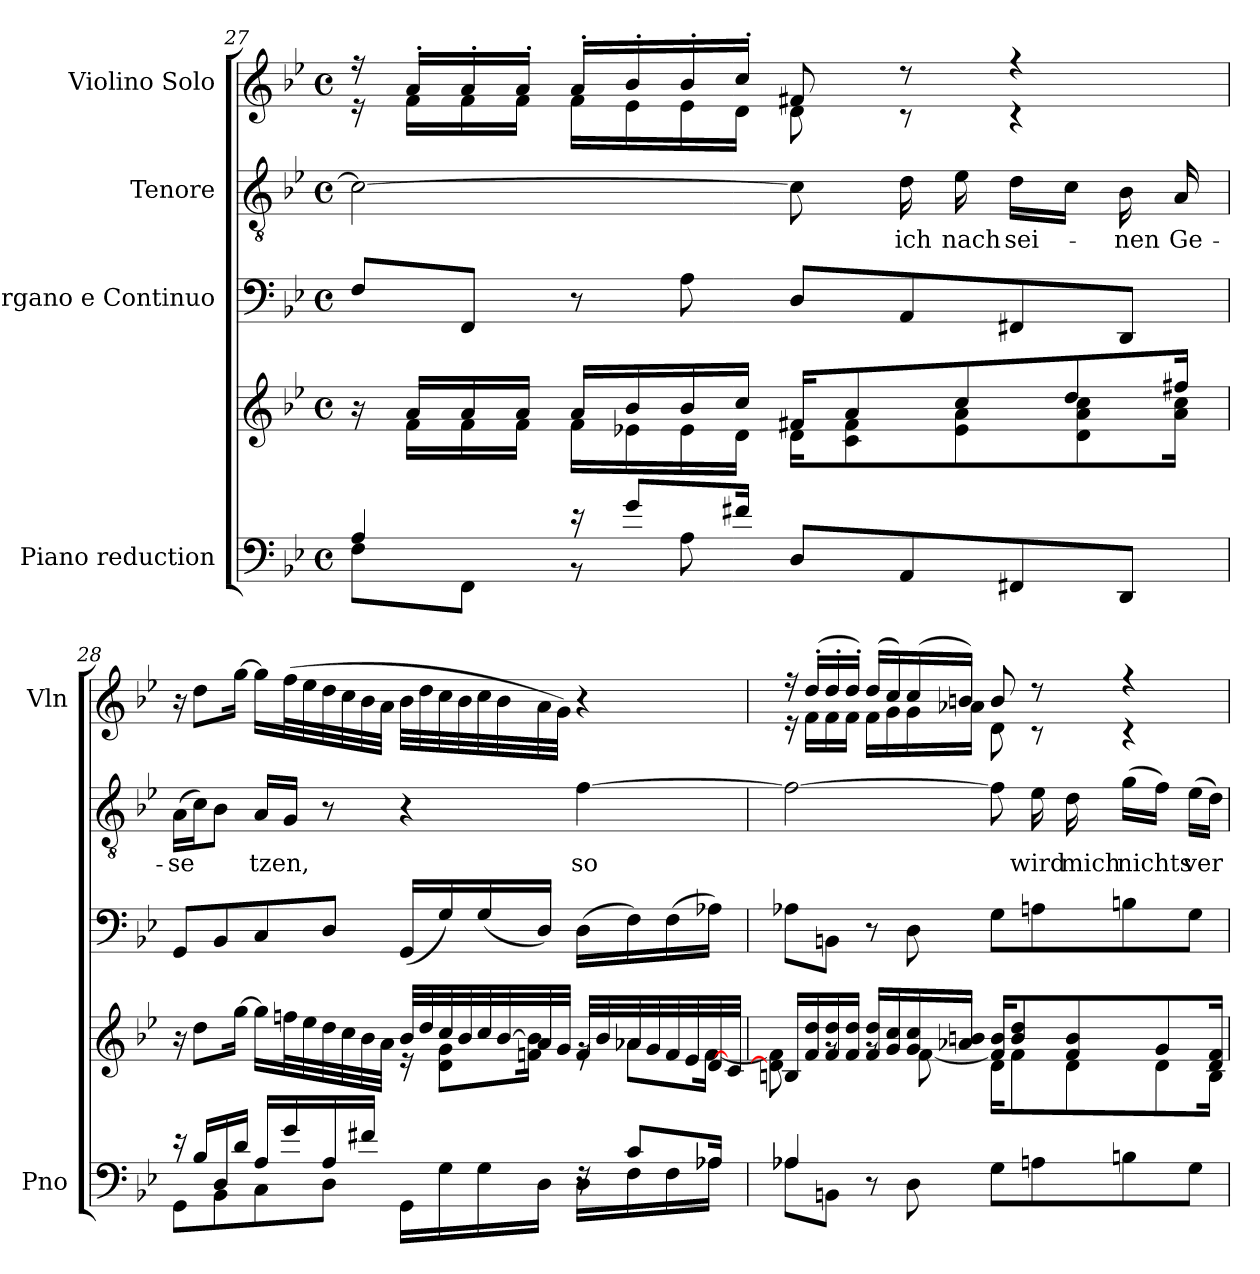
**kern	**kern	**kern	**kern	**text	**kern
*part4	*part4	*part3	*part2	*part2	*part1
*staff5	*staff4	*staff3	*staff2	*staff2	*staff1
*I"Piano reduction	*	*I"Organo e Continuo	*I"Tenore	*	*I"Violino Solo
*I'Pno	*	*	*	*	*I'Vln
!!LO:LB:g=z
*clefF4	*clefG2	*clefF4	*clefGv2	*	*clefG2
*k[b-e-]	*k[b-e-]	*k[b-e-]	*k[b-e-]	*	*k[b-e-]
*M4/4	*M4/4	*M4/4	*M4/4	*	*M4/4
*met(c)	*met(c)	*met(c)	*met(c)	*	*met(c)
=27	=27	=27	=27	=27	=27
*^	*^	*	*	*	*^
4A/	8F\L	16r	16ryy	8F/L	2c\_	.	16r	16r
.	.	16a/LL	16f\LL	.	.	.	16a'/LL	16f\LL
.	8FF\J	16a/	16f\	8FF/J	.	.	16a'/	16f\
.	.	16a/JJ	16f\JJ	.	.	.	16a'/JJ	16f\JJ
16r	8r	16a/LL	16f\LL	8r	.	.	16a'/LL	16f\LL
8g/L	.	16b-/	16e-X\	.	.	.	16b-'/	16e-\
.	8A\	16b-/	16e-\	8A\	.	.	16b-'/	16e-\
16f#X/Jk	.	16cc/JJ	16d\JJ	.	.	.	16cc'/JJ	16d\JJ
8D/L	2ryy	16f#X/KL	16d\KL	8D/L	8c\]	.	8f#X/	8d\
.	.	8a/	8c\ 8f#\	.	.	.	.	.
!	!	!	!	!	!	!LO:LY:b	!	!
8AA/	.	.	.	8AA/	16d\	ich	8r	8r
!	!	!	!	!	!	!LO:LY:b	!	!
.	.	8cc/	8e-\ 8a\	.	16e-\	nach	.	.
!	!	!	!	!	!	!LO:LY:b	!	!
8FF#X/	.	.	.	8FF#X/	16d\LL	sei-	4r	4r
.	.	8dd/	8d\ 8a\ 8cc\	.	16c\JJ	.	.	.
!	!	!	!	!	!	!LO:LY:b	!	!
8DD/J	.	.	.	8DD/J	16B-\	-nen	.	.
!	!	!	!	!	!	!LO:LY:b	!	!
.	.	16ff#X/Jk	16a\ 16cc\Jk	.	16A/	Ge-	.	.
*	*	*	*	*	*	*	*v	*v
=28	=28	=28	=28	=28	=28	=28	=28
!	!	!	!	!	!	!LO:LY:b	!
16r	8GG\L	16r	16ryy	8GG/L	(>16A\LL	-se	16r
16B-/LL	.	8dd\L	16ryy	.	16c\J)	.	8dd\L
16D/	8BB-\	.	8ryy	8BB-/	8B-\J	.	.
16d/JJ	.	[16gg\Jk	.	.	.	.	[16gg\Jk
!	!	!	!	!	!	!LO:LY:b	!
16A/LL	8C\	16gg\LL]	4ryy	8C/	16A/LL	tzen,	16gg\LL]
16g/	.	32ffn\L	.	.	16G/JJ	.	(>32ff\L
.	.	32ee-\	.	.	.	.	32ee-\
16A/	8D\J	32dd\	.	8D/J	8r	.	32dd\
.	.	32cc\	.	.	.	.	32cc\
16f#X/JJ	.	32b-\	.	.	.	.	32b-\
.	.	32a\JJJ	.	.	.	.	32a\JJJ
4ryy	16GG\LL	32b-/LLL	16r	(<16GG/LL	4r	.	32b-\LLL
.	.	32dd/	.	.	.	.	32dd\
.	16G\	32cc/	8d\ 8g\L	16G/)	.	.	32cc\
.	.	32b-/	.	.	.	.	32b-\
.	16G\	32cc/	.	(<16G/	.	.	32cc\
.	.	[32b-/	.	.	.	.	32b-\
.	16D\JJ	32a/	16fn\ 16b-\]Jk	16D/JJ)	.	.	32a\
.	.	32g/JJJ	.	.	.	.	32g\JJJ)
!	!	!	!	!	!	!LO:LY:b	!
16rF	16D\LL	32f/LLL	16rg	(>16D\LL	[4f\	so	4r
.	.	32b-/	.	.	.	.	.
8c/L	16F\	32a-X/	8a-\L	16F\)	.	.	.
.	.	32g/	.	.	.	.	.
.	16F\	32f/	.	(>16F\	.	.	.
.	.	32e-/	.	.	.	.	.
16A-X/Jk	16A-\JJ	[32d/	[16f\Jk	16A-X\JJ)	.	.	.
.	.	32c/JJJ	.	.	.	.	.
!!LO:LB:g=z
=29	=29	=29	=29	=29	=29	=29	=29
*	*	*	*	*	*	*	*^
4A-X/	8A-\L	16Bn/LL	8d\] 8f\]	8A-X\L	2f\_	.	16r	16r
.	.	16f/ 16dd/	.	.	.	.	(>16dd'/LL	16f\LL
.	8BBn\J	16f/ 16dd/	8rg	8BBn\J	.	.	16dd'/	16f\
.	.	16f/ 16dd/JJ	.	.	.	.	16dd'/JJ)	16f\JJ
8r	8ryy	16f/ 16dd/LL	8rg	8r	.	.	(>16dd/LL	16f\LL
.	.	16g/ 16cc/	.	.	.	.	16cc/)	16g\
8ryy	8D\	16g/ 16cc/	[8f\	8D\	.	.	(>16cc/	16g\
.	.	16a-X/ 16bn/JJ	.	.	.	.	16bn/JJ)	16a-X\JJ
2ryy	8G\L	16f/] 16b/KL	16d\KL	8G\L	8f\]	.	8b/	8d\
.	.	8b/ 8dd/	8f\	.	.	.	.	.
!	!	!	!	!	!	!LO:LY:b	!	!
.	8An\	.	.	8An\	16e-\	wird	8r	8r
!	!	!	!	!	!	!LO:LY:b	!	!
.	.	8f/ 8b/	8d\	.	16d\	mich	.	.
!	!	!	!	!	!	!LO:LY:b	!	!
.	8Bn\	.	.	8Bn\	(>16g\LL	nichts	4r	4r
.	.	8g/	8d\	.	16f\JJ)	.	.	.
!	!	!	!	!	!	!LO:LY:b	!	!
.	8G\J	.	.	8G\J	(>16e-\LL	ver	.	.
.	.	16d/ 16f/Jk	16B\Jk	.	16d\JJ)	.	.	.
*v	*v	*	*	*	*	*	*v	*v
*	*v	*v	*	*	*	*
=	=	=	=	=	=
*-	*-	*-	*-	*-	*-
